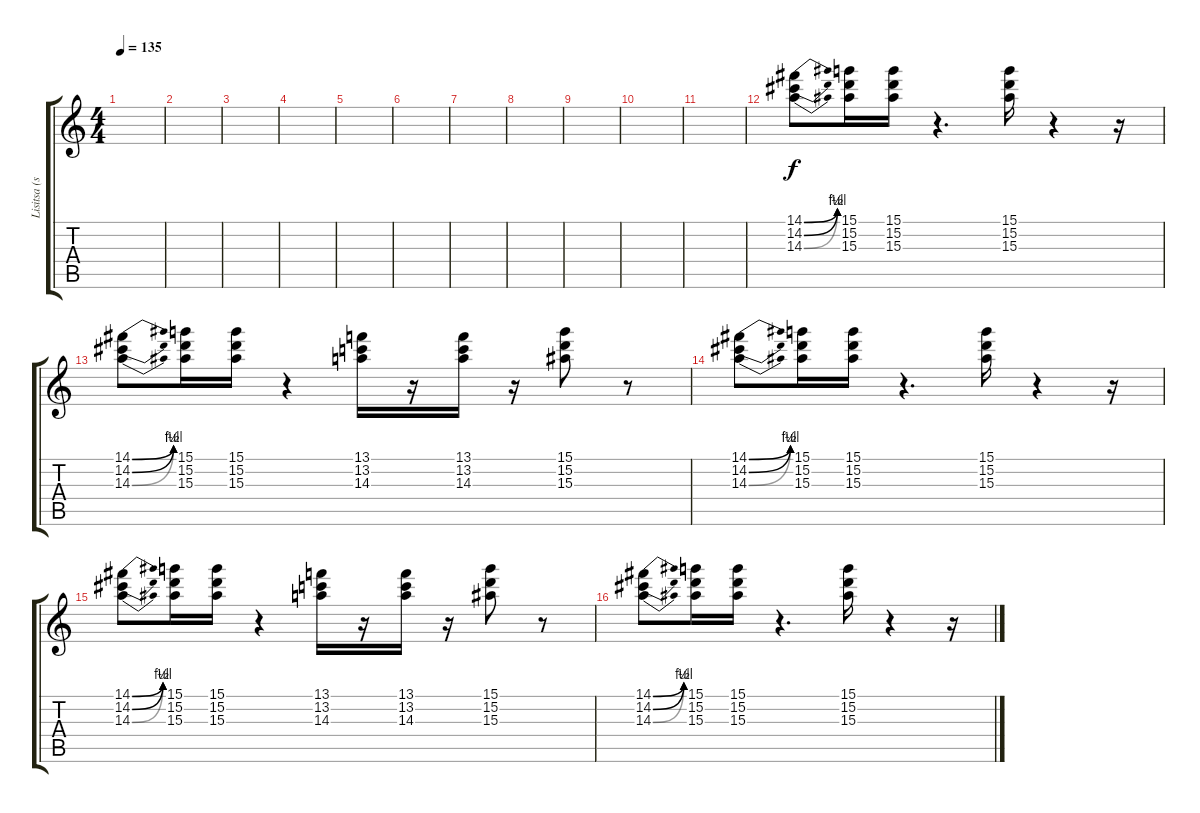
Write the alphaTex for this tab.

\track ("Lisitsa (second rhythm)" "Lisitsa (s") {instrument overdrivenguitar}
\staff {score tabs}
\tuning (E4 B3 G3 D3 A2 E2) {hide}
\ts (4 4)
\tempo 135
\clef g2
\ks c
|
|
|
|
|
|
|
|
|
|
|
(14.1{be (bend 0 0 60 4)} 14.2{be (bend 0 0 60 2)} 14.3{be (bend 0 0 60 2)}).8 (15.1 15.2 15.3).16 (15.1 15.2 15.3).16 r.4{d} (15.1 15.2 15.3).16 r.4 r.16 |
(14.1{be (bend 0 0 60 4)} 14.2{be (bend 0 0 60 2)} 14.3{be (bend 0 0 60 2)}).8 (15.1 15.2 15.3).16 (15.1 15.2 15.3).16 r.4 (13.1 13.2 14.3).16 r.16 (13.1 13.2 14.3).16 r.16 (15.1 15.2 15.3).8 r.8 |
(14.1{be (bend 0 0 60 4)} 14.2{be (bend 0 0 60 2)} 14.3{be (bend 0 0 60 2)}).8 (15.1 15.2 15.3).16 (15.1 15.2 15.3).16 r.4{d} (15.1 15.2 15.3).16 r.4 r.16 |
(14.1{be (bend 0 0 60 4)} 14.2{be (bend 0 0 60 2)} 14.3{be (bend 0 0 60 2)}).8 (15.1 15.2 15.3).16 (15.1 15.2 15.3).16 r.4 (13.1 13.2 14.3).16 r.16 (13.1 13.2 14.3).16 r.16 (15.1 15.2 15.3).8 r.8 |
(14.1{be (bend 0 0 60 4)} 14.2{be (bend 0 0 60 2)} 14.3{be (bend 0 0 60 2)}).8 (15.1 15.2 15.3).16 (15.1 15.2 15.3).16 r.4{d} (15.1 15.2 15.3).16 r.4 r.16
